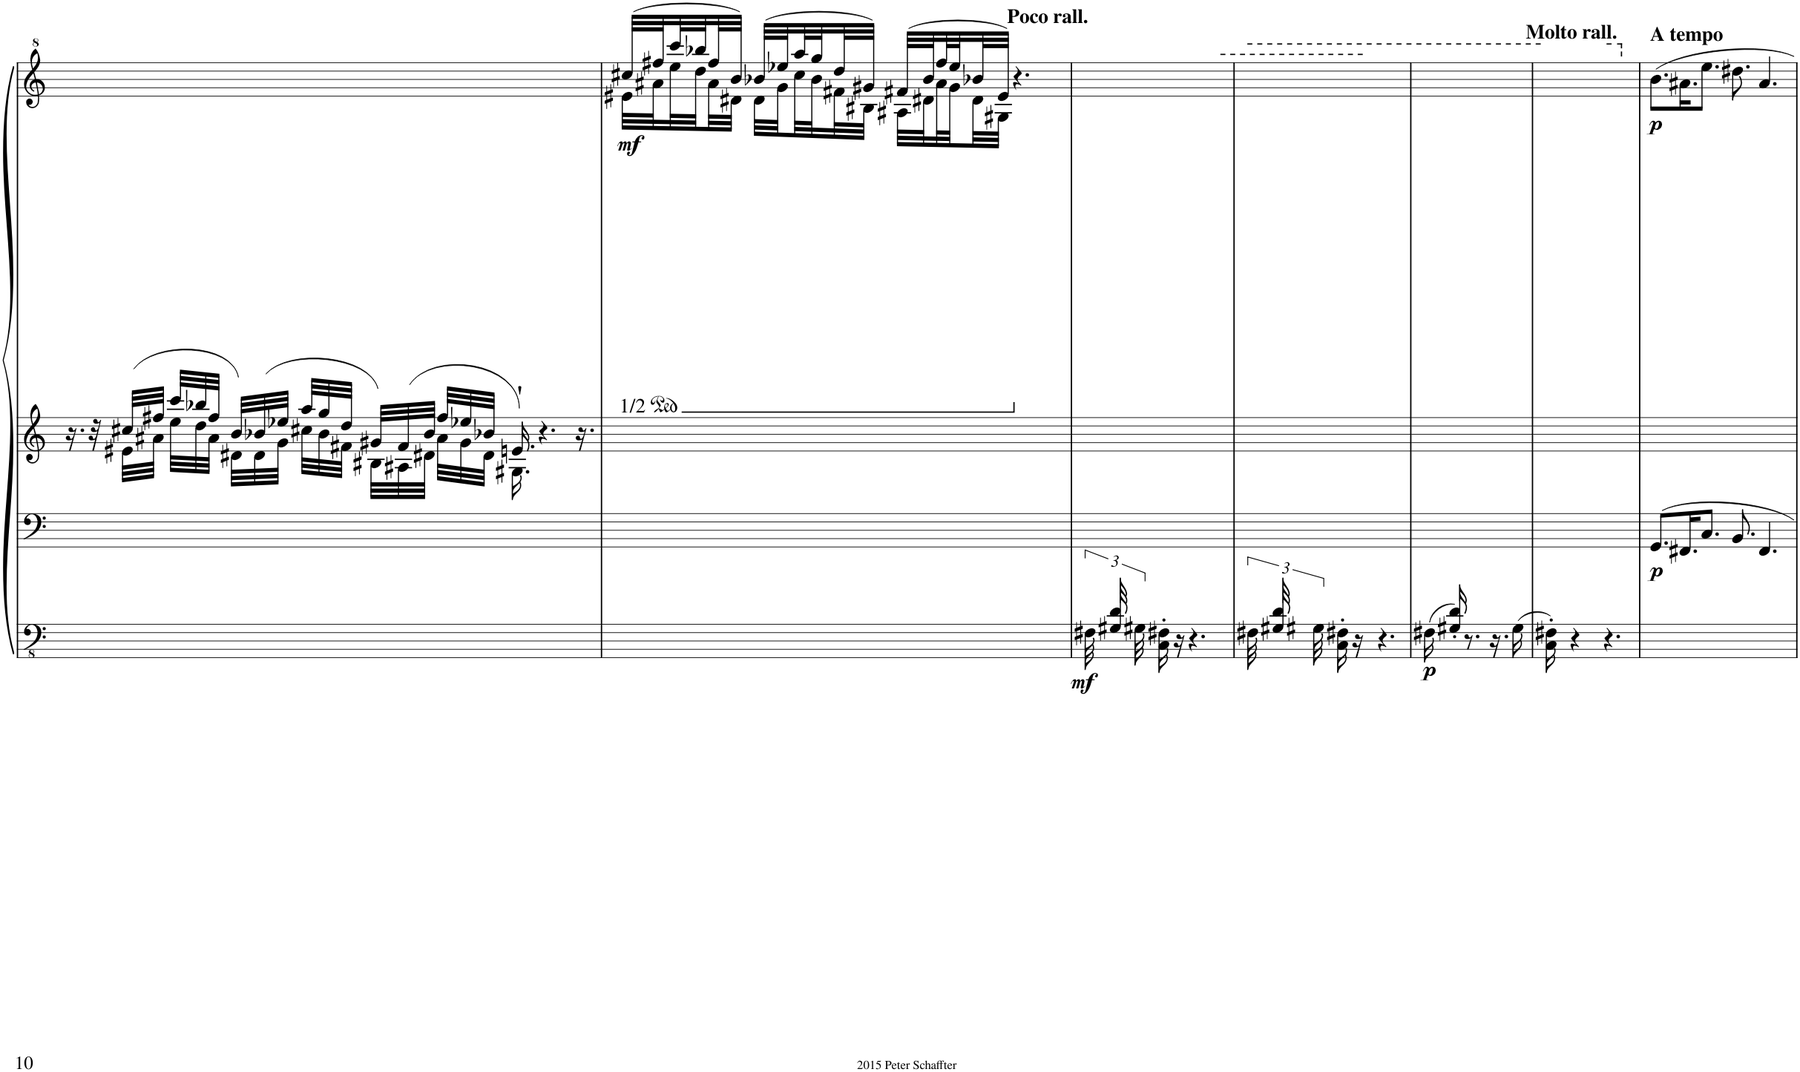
**kern	**kern	**kern	**kern	**dynam
*part1	*part1	*part1	*part1	*part1
*staff4	*staff3	*staff2	*staff1	*staff1/2/3/4
*I"Piano	*	*	*	*
*I'Pno.	*	*	*	*
!!LO:PB:g=z
*clefFv4	*clefF4	*clefG2	*clefG^2	*
*k[]	*k[]	*k[]	*k[]	*
*M6/8	*M6/8	*M6/8	*M6/8	*
=68	=68	=68	=68	=68
*	*	*^	*	*
2ryy	2ryy	16.r	16.ryy	2ryy	.
.	.	32r	32ryy	.	.
.	.	32cc#X/LLL	32e#X\LLL	.	.
.	.	32ff#X/JJJ	32a#X\JJJ	.	.
.	.	32ccc/LLL	32ee\LLL	.	.
.	.	32bb-X/	32dd\	.	.
.	.	32ffn/JJJ	32an\JJJ	.	.
.	.	32b/LLL	32d#X\LLL	.	.
.	.	32b-X/	32dn\	.	.
.	.	32ee-X/JJJ	32g\JJJ	.	.
.	.	32aa/LLL	32cc#X\LLL	.	.
.	.	32gg/	32bn\	.	.
.	.	32dd/JJJ	32f#X\JJJ	.	.
.	.	32g#X/LLL	32B#X\LLL	.	.
4ryy	4ryy	32f#/	32A#X\	4ryy	.
.	.	32b/JJJ	32d#X\JJJ	.	.
.	.	32ff/LLL	32an\LLL	.	.
.	.	32ee-X/	32gn\	.	.
.	.	32b-X/JJJ	32dn\JJJ	.	.
.	.	16.en`/	16.G#X\	.	.
4.ryy	4.ryy	4.r	4.ryy	4.ryy	.
16.ryy	16.ryy	16.r	16.ryy	16.ryy	.
=69	=69	=69	=69	=69	=69
*	*	*	*	*^	*
!	!	!	!	!	!	!LO:DY:b
*	*	*v	*v	*	*	*
2ryy	2ryy	2ryy	(32ccc#X^/LLL	32ee#X\LLL	mf
.	.	.	32fff#X/J	32aa#X\J	.
.	.	.	32cccc^/L	32eee\L	.
.	.	.	32bbb-X/J	32ddd\	.
.	.	.	32fffn^/L	32aan\	.
.	.	.	32bb/JJJ)	32dd#X\JJJ	.
.	.	.	(32bb-X^/LLL	32ddn\LLL	.
.	.	.	32eee-X/J	32gg\	.
.	.	.	32aaa^/L	32ccc#\	.
.	.	.	32ggg/J	32bbn\J	.
.	.	.	32ddd^/L	32ff#X\L	.
.	.	.	32gg#X/JJJ)	32b#X\JJJ	.
.	.	.	(32ff#X^/LLL	32a#X\LLL	.
.	.	.	32bb/J	32dd#X\J	.
.	.	.	32fff^/L	32aa\L	.
.	.	.	32eee-/J	32ggn\	.
32ryy	32ryy	32ryy	32bb-X^/L	32ddn\	.
16ryy	16ryy	16ryy	32een/JJJ)	32g#X\JJJ	.
.	.	.	8.r	8.ryy	.
8ryy	8ryy	8ryy	.	.	.
32ryy	32ryy	32ryy	.	.	.
16.ryy	16.ryy	16.ryy	8.ryy	8.ryy	.
8.ryy	8.ryy	8.ryy	.	.	.
.	.	.	16.ryy	16.ryy	.
=70	=70	=70	=70	=70	=70
*	*	*^	*	*	*
!	!	!	!	!	!	!LO:DY:b=4
*	*	*	*	*v	*v	*
48FF#X\	2ryy	2ryy	2ryy	2ryy	mf
16.ryy	.	.	.	.	.
48GG#X/ 48D/LLL	.	.	.	.	.
48GG#X/J	.	.	.	.	.
16CC'/ 16FF#X'/JJ	.	.	.	.	.
16r	.	.	.	.	.
4.r	.	.	.	.	.
!	!	!	!	!LO:TX:a:B:t=Poco rall.	!
.	16.ryy	16.ryy	16ryy	8.r	.
.	.	.	4ryy	.	.
.	16ryy	16ryy	.	.	.
4ryy	4ryy	4ryy	.	.	.
.	.	.	.	8.ryy	.
.	.	.	32ryy	.	.
.	.	.	16.ryy	.	.
.	.	.	.	16ryy	.
32ryy	32ryy	32ryy	.	.	.
*	*	*v	*v	*	*
=71	=71	=71	=71	=71
48FF#X/LLL	2ryy	2ryy	2ryy	.
48GG#X/ 48D/	.	.	.	.
48GG#X/J	.	.	.	.
16CC'/ 16FF#X'/JJ	.	.	.	.
16r	.	.	.	.
4.r	.	.	.	.
.	16ryy	16ryy	16ryy	.
=72	=72	=72	=72	=72
!	!	!	!	!LO:DY:b=4
16FF#X/LL	4ryy	4ryy	4ryy	p
16GG#X'/ 16D'/JJ	.	.	.	.
8.r	.	.	.	.
.	8ryy	8ryy	8ryy	.
16.r	.	.	.	.
.	16ryy	16ryy	16ryy	.
16GG#\	.	.	.	.
.	32ryy	32ryy	32ryy	.
=73	=73	=73	=73	=73
!	!	!	!LO:TX:a:B:t=Molto rall.	!
16CC\' 16FF#X\'	2ryy	2ryy	2ryy	.
4r	.	.	.	.
4.r	.	.	.	.
.	8ryy	8ryy	8ryy	.
.	16ryy	16ryy	16ryy	.
=74	=74	=74	=74	=74
!	!	!	!LO:TX:a:B:t=A tempo	!
!	!	!	!	!LO:DY:b=3
!	!	!	!	!LO:DY:n=1:b
8.ryy	8.GG/L	8.ryy	8.bb\L	p p
16.ryy	16.FF#X/K	16.ryy	16.aa#X\K	.
8.ryy	8.C/J	8.ryy	8.eee\J	.
8.ryy	8.BB/	8.ryy	8.ddd#X\	.
16.ryy	[16.FFn/	16.ryy	[16.aan/	.
=75	=75	=75	=75	=75
4ryy	32%9FF/]	4ryy	32%9aa/]	.
32ryy	.	32ryy	.	.
=	=	=	=	=
*-	*-	*-	*-	*-
